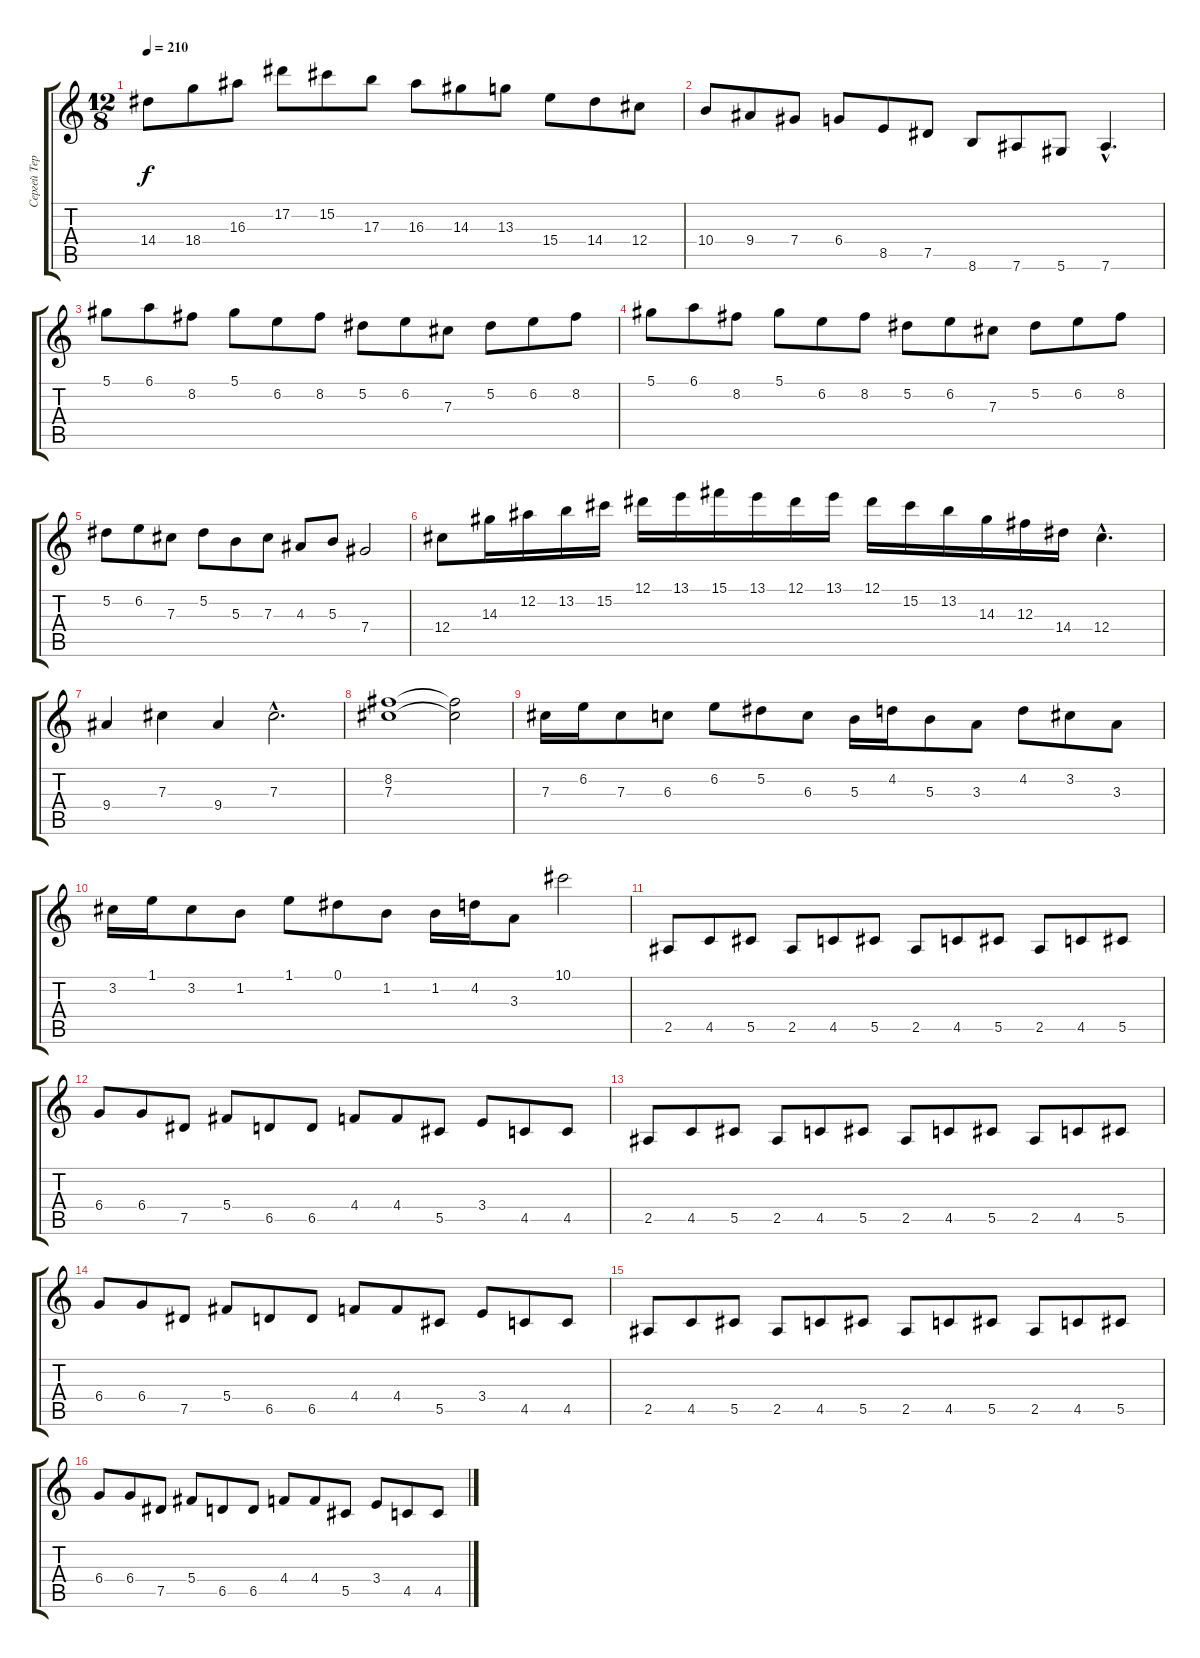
\track ("Сергей Терентьев" "Сергей Тер") {instrument distortionguitar}
\staff {score tabs}
\tuning (Eb4 Bb3 Gb3 Db3 Ab2 Eb2) {hide}
\ts (12 8)
\tempo 210
\clef g2
\ks c
14.4.8{dy f} 18.4.8 16.3.8 17.2.8 15.2.8 17.3.8 16.3.8 14.3.8 13.3.8 15.4.8 14.4.8 12.4.8 |
10.4.8 9.4.8 7.4.8 6.4.8 8.5.8 7.5.8 8.6.8 7.6.8 5.6.8 7.6{hac}.4{d} |
5.1.8 6.1.8 8.2.8 5.1.8 6.2.8 8.2.8 5.2.8 6.2.8 7.3.8 5.2.8 6.2.8 8.2.8 |
5.1.8 6.1.8 8.2.8 5.1.8 6.2.8 8.2.8 5.2.8 6.2.8 7.3.8 5.2.8 6.2.8 8.2.8 |
5.2.8 6.2.8 7.3.8 5.2.8 5.3.8 7.3.8 4.3.8 5.3.8 7.4.2 |
12.4.8 14.3.16 12.2.16 13.2.16 15.2.16 12.1.16 13.1.16 15.1.16 13.1.16 12.1.16 13.1.16 12.1.16 15.2.16 13.2.16 14.3.16 12.3.16 14.4.16 12.4{hac}.4{d} |
9.4.4 7.3.4 9.4.4 7.3{hac}.2{d} |
(8.2 7.3).1 (8.2{t} 7.3{t}).2 |
7.3.16 6.2.16 7.3.8 6.3.8 6.2.8 5.2.8 6.3.8 5.3.16 4.2.16 5.3.8 3.3.8 4.2.8 3.2.8 3.3.8 |
3.2.16 1.1.16 3.2.8 1.2.8 1.1.8 0.1.8 1.2.8 1.2.16 4.2.16 3.3.8 10.1.2 |
2.5.8 4.5.8 5.5.8 2.5.8 4.5.8 5.5.8 2.5.8 4.5.8 5.5.8 2.5.8 4.5.8 5.5.8 |
6.4.8 6.4.8 7.5.8 5.4.8 6.5.8 6.5.8 4.4.8 4.4.8 5.5.8 3.4.8 4.5.8 4.5.8 |
2.5.8 4.5.8 5.5.8 2.5.8 4.5.8 5.5.8 2.5.8 4.5.8 5.5.8 2.5.8 4.5.8 5.5.8 |
6.4.8 6.4.8 7.5.8 5.4.8 6.5.8 6.5.8 4.4.8 4.4.8 5.5.8 3.4.8 4.5.8 4.5.8 |
2.5.8 4.5.8 5.5.8 2.5.8 4.5.8 5.5.8 2.5.8 4.5.8 5.5.8 2.5.8 4.5.8 5.5.8 |
6.4.8 6.4.8 7.5.8 5.4.8 6.5.8 6.5.8 4.4.8 4.4.8 5.5.8 3.4.8 4.5.8 4.5.8
